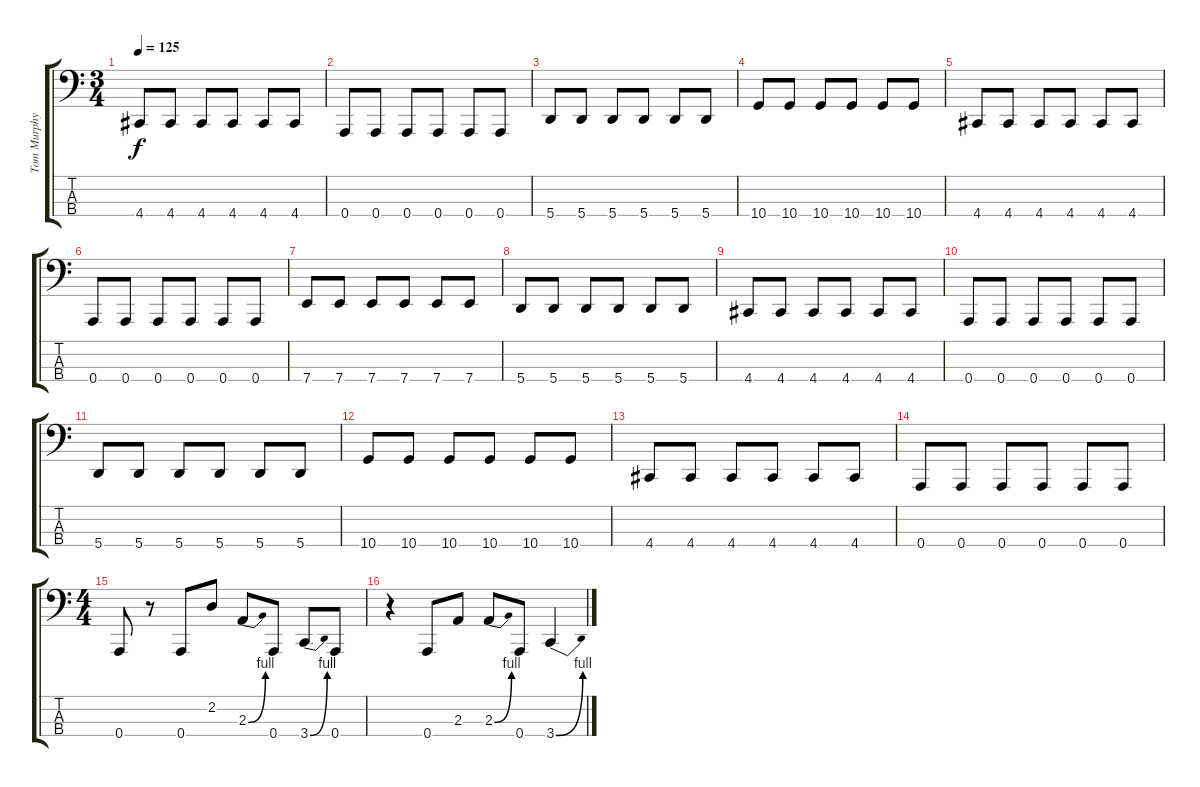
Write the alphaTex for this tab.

\track ("Tom Murphy" "Tom Murphy") {instrument electricbassfinger}
\staff {score tabs}
\tuning (F2 C2 G1 A0) {hide}
\ts (3 4)
\tempo 125
\clef f4
\ks c
4.4.8{dy f} 4.4.8 4.4.8 4.4.8 4.4.8 4.4.8 |
0.4.8 0.4.8 0.4.8 0.4.8 0.4.8 0.4.8 |
5.4.8 5.4.8 5.4.8 5.4.8 5.4.8 5.4.8 |
10.4.8 10.4.8 10.4.8 10.4.8 10.4.8 10.4.8 |
4.4.8 4.4.8 4.4.8 4.4.8 4.4.8 4.4.8 |
0.4.8 0.4.8 0.4.8 0.4.8 0.4.8 0.4.8 |
7.4.8 7.4.8 7.4.8 7.4.8 7.4.8 7.4.8 |
5.4.8 5.4.8 5.4.8 5.4.8 5.4.8 5.4.8 |
4.4.8 4.4.8 4.4.8 4.4.8 4.4.8 4.4.8 |
0.4.8 0.4.8 0.4.8 0.4.8 0.4.8 0.4.8 |
5.4.8 5.4.8 5.4.8 5.4.8 5.4.8 5.4.8 |
10.4.8 10.4.8 10.4.8 10.4.8 10.4.8 10.4.8 |
4.4.8 4.4.8 4.4.8 4.4.8 4.4.8 4.4.8 |
0.4.8 0.4.8 0.4.8 0.4.8 0.4.8 0.4.8 |
\ts (4 4)
0.4.8 r.8 0.4.8 2.2.8 2.3{be (bend 0 0 60 4)}.8 0.4.8 3.4{be (bend 0 0 60 4)}.8 0.4.8 |
r.4 0.4.8 2.3.8 2.3{be (bend 0 0 60 4)}.8 0.4.8 3.4{be (bend 0 0 60 4)}.4
